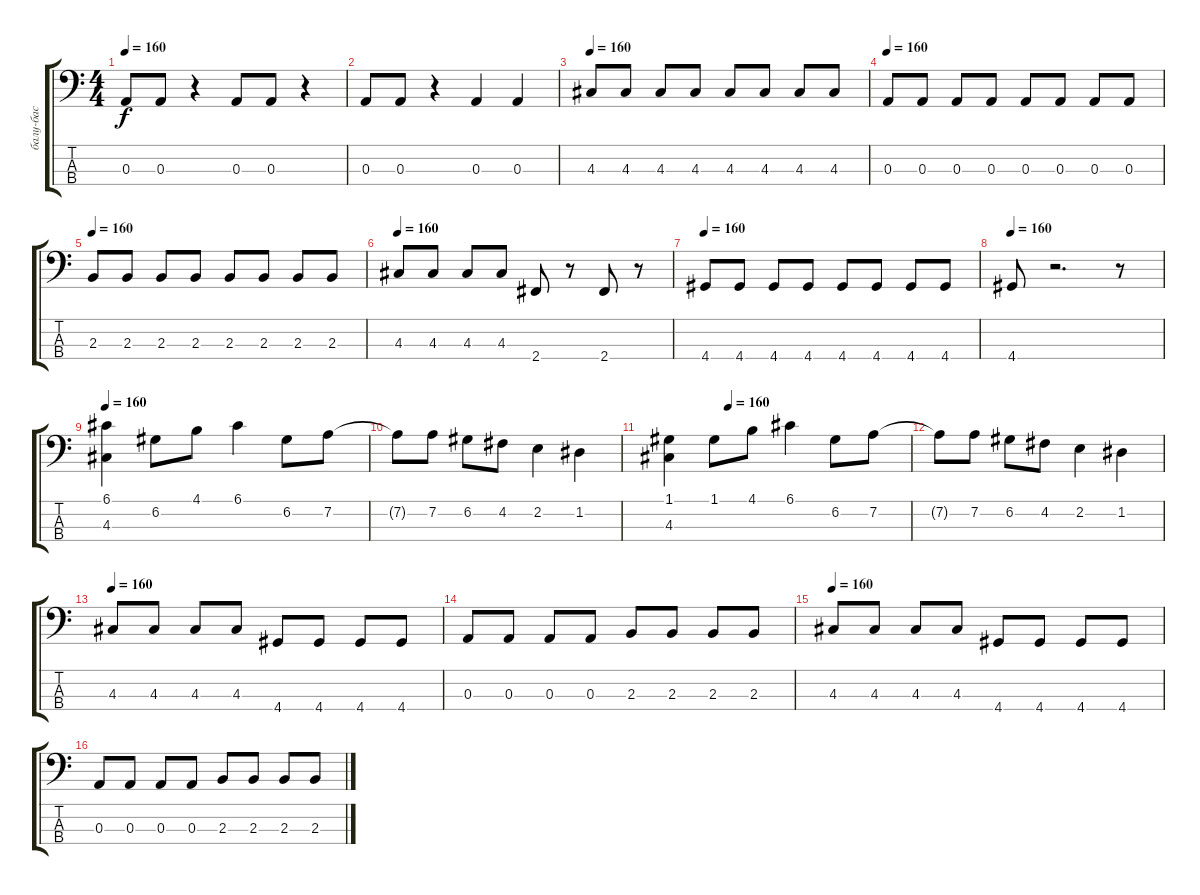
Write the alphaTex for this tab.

\track ("балу-бас" "балу-бас") {instrument electricbassfinger}
\staff {score tabs}
\tuning (G2 D2 A1 E1) {hide}
\ts (4 4)
\tempo 160
\clef f4
\ks c
0.3.8{dy f} 0.3.8 r.4 0.3.8 0.3.8 r.4 |
0.3.8 0.3.8 r.4 0.3.4 0.3.4 |
\tempo 160
4.3.8 4.3.8 4.3.8 4.3.8 4.3.8 4.3.8 4.3.8 4.3.8 |
\tempo 160
0.3.8 0.3.8 0.3.8 0.3.8 0.3.8 0.3.8 0.3.8 0.3.8 |
\tempo 160
2.3.8 2.3.8 2.3.8 2.3.8 2.3.8 2.3.8 2.3.8 2.3.8 |
\tempo 160
4.3.8 4.3.8 4.3.8 4.3.8 2.4.8 r.8 2.4.8 r.8 |
\tempo 160
4.4.8 4.4.8 4.4.8 4.4.8 4.4.8 4.4.8 4.4.8 4.4.8 |
\tempo 160
4.4.8 r.2{d} r.8 |
\tempo 160
(6.1 4.3).4 6.2.8 4.1.8 6.1.4 6.2.8 7.2.8 |
7.2{t}.8 7.2.8 6.2.8 4.2.8 2.2.4 1.2.4 |
\tempo (160 0.25)
(1.1 4.3).4 1.1.8 4.1.8 6.1.4 6.2.8 7.2.8 |
7.2{t}.8 7.2.8 6.2.8 4.2.8 2.2.4 1.2.4 |
\tempo 160
4.3.8 4.3.8 4.3.8 4.3.8 4.4.8 4.4.8 4.4.8 4.4.8 |
0.3.8 0.3.8 0.3.8 0.3.8 2.3.8 2.3.8 2.3.8 2.3.8 |
\tempo 160
4.3.8 4.3.8 4.3.8 4.3.8 4.4.8 4.4.8 4.4.8 4.4.8 |
0.3.8 0.3.8 0.3.8 0.3.8 2.3.8 2.3.8 2.3.8 2.3.8
